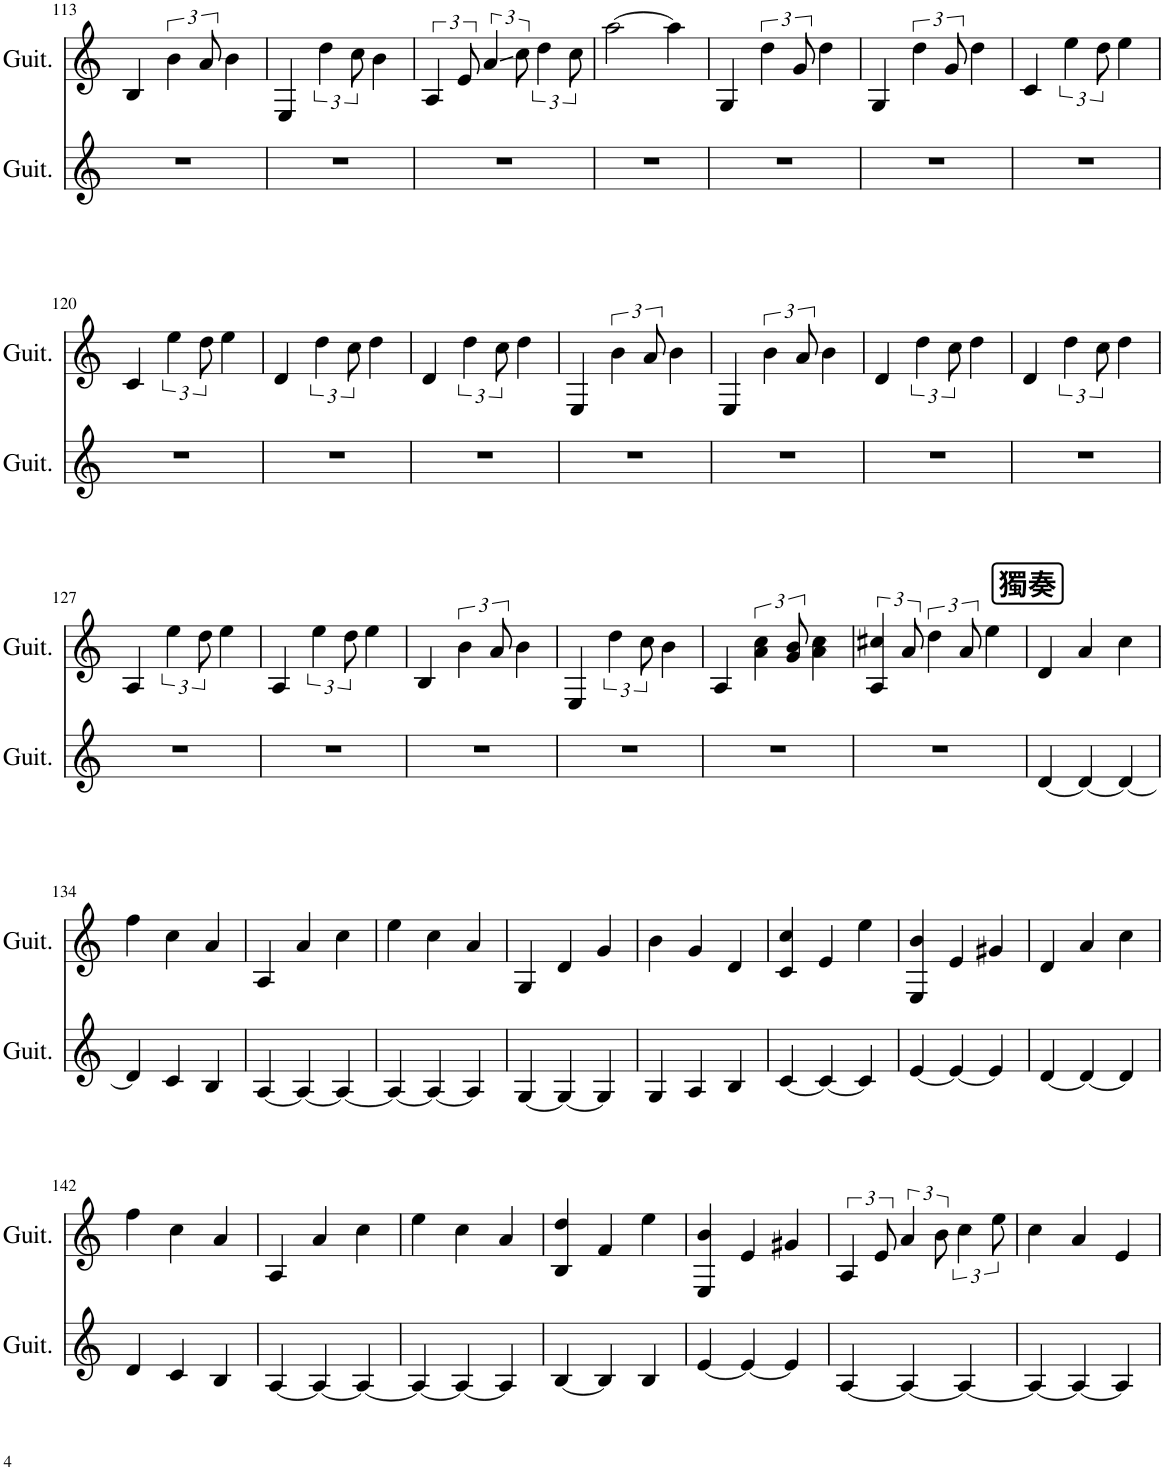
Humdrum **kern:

**kern	**kern
*part2	*part1
*staff2	*staff1
*I"Guitar	*I"Guitar
*I'Guit.	*I'Guit.
!!LO:PB:g=z
*clefG2	*clefG2
*Trd7c12	*Trd7c12
*k[]	*k[]
*M3/4	*M3/4
=113	=113
2.r	4B/
.	6b\
.	12a/
.	4b\
=114	=114
2.r	4E/
.	6dd\
.	12cc\
.	4b\
=115	=115
2.r	6A/
.	12e/
.	6a/
.	12cc\
.	6dd\
.	12cc\
=116	=116
2.r	[2aa\
.	4aa\]
=117	=117
2.r	4G/
.	6dd\
.	12g/
.	4dd\
=118	=118
2.r	4G/
.	6dd\
.	12g/
.	4dd\
=119	=119
2.r	4c/
.	6ee\
.	12dd\
.	4ee\
!!LO:LB:g=z
=120	=120
2.r	4c/
.	6ee\
.	12dd\
.	4ee\
=121	=121
2.r	4d/
.	6dd\
.	12cc\
.	4dd\
=122	=122
2.r	4d/
.	6dd\
.	12cc\
.	4dd\
=123	=123
2.r	4E/
.	6b\
.	12a/
.	4b\
=124	=124
2.r	4E/
.	6b\
.	12a/
.	4b\
=125	=125
2.r	4d/
.	6dd\
.	12cc\
.	4dd\
=126	=126
2.r	4d/
.	6dd\
.	12cc\
.	4dd\
!!LO:LB:g=z
=127	=127
2.r	4A/
.	6ee\
.	12dd\
.	4ee\
=128	=128
2.r	4A/
.	6ee\
.	12dd\
.	4ee\
=129	=129
2.r	4B/
.	6b\
.	12a/
.	4b\
=130	=130
2.r	4E/
.	6dd\
.	12cc\
.	4b\
=131	=131
2.r	4A/
.	6a\ 6cc\
.	12g/ 12b/
.	4a\ 4cc\
=132	=132
2.r	6A/ 6cc#X/
.	12a/
.	6dd\
.	12a/
.	4ee\
!!LO:REH:place=s1:a:B:cj:fs=14:t=獨奏
=133	=133
[4d/	4d/
4d/_	4a/
4d/_	4cc\
!!LO:LB:g=z
=134	=134
4d/]	4ff\
4c/	4cc\
4B/	4a/
=135	=135
[4A/	4A/
4A/_	4a/
4A/_	4cc\
=136	=136
4A/_	4ee\
4A/_	4cc\
4A/]	4a/
=137	=137
[4G/	4G/
4G/_	4d/
4G/]	4g/
=138	=138
4G/	4b\
4A/	4g/
4B/	4d/
=139	=139
[4c/	4c/ 4cc/
4c/_	4e/
4c/]	4ee\
=140	=140
[4e/	4E/ 4b/
4e/_	4e/
4e/]	4g#X/
=141	=141
[4d/	4d/
4d/_	4a/
4d/]	4cc\
!!LO:LB:g=z
=142	=142
4d/	4ff\
4c/	4cc\
4B/	4a/
=143	=143
[4A/	4A/
4A/_	4a/
4A/_	4cc\
=144	=144
4A/_	4ee\
4A/_	4cc\
4A/]	4a/
=145	=145
[4B/	4B/ 4dd/
4B/]	4f/
4B/	4ee\
=146	=146
[4e/	4E/ 4b/
4e/_	4e/
4e/]	4g#X/
=147	=147
[4A/	6A/
.	12e/
4A/_	6a/
.	12b\
4A/_	6cc\
.	12ee\
=148	=148
4A/_	4cc\
4A/_	4a/
4A/]	4e/
=	=
*-	*-
